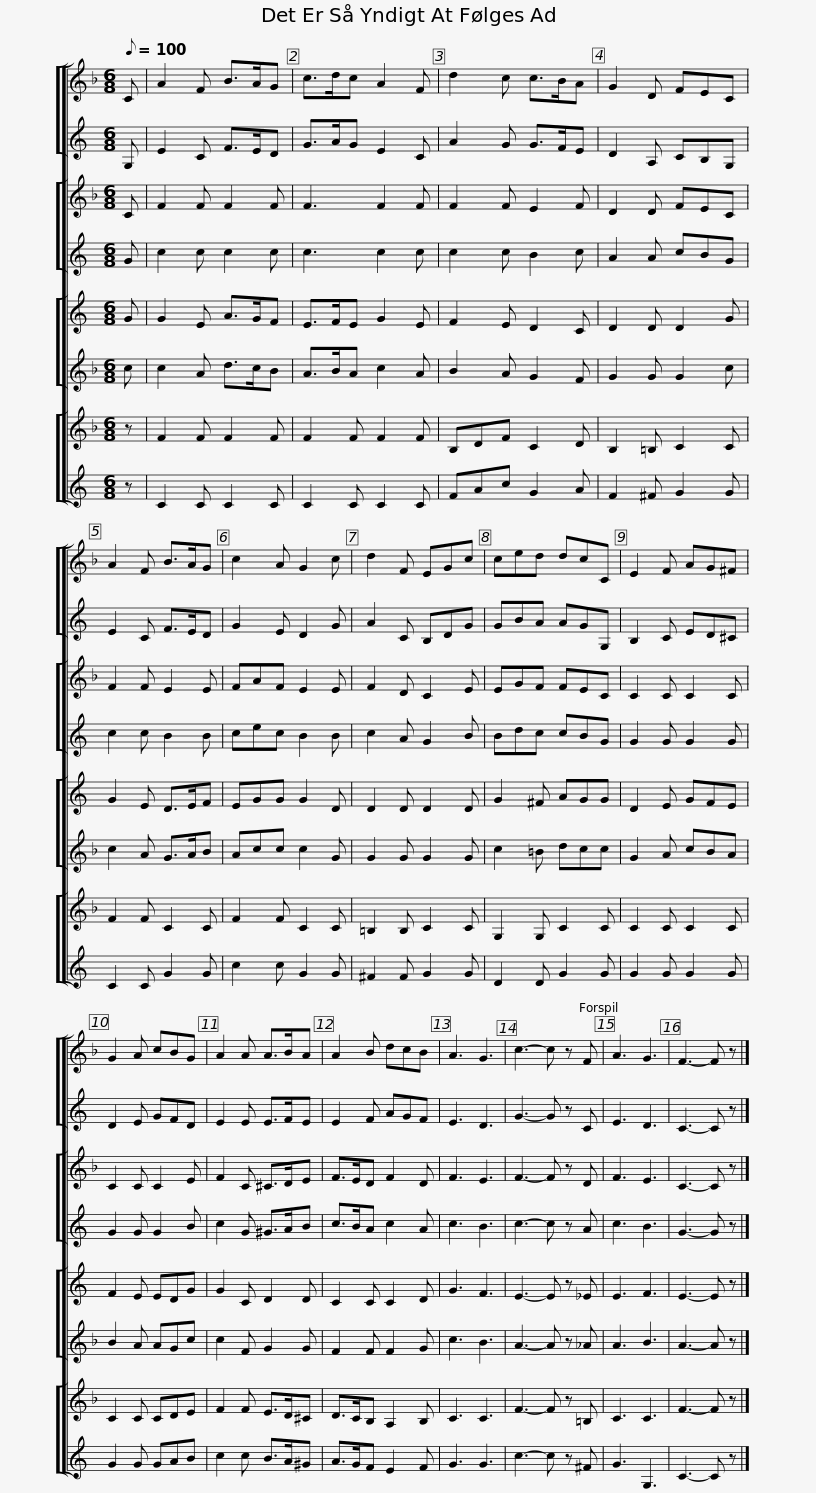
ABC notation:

X:1
%%score [ [ 1 2 ] [ 3 4 ] [ 5 6 ] [ 7 8 ] ]
L:1/8
Q:1/8=100
M:6/8
I:linebreak $
K:none
V:1 treble transpose=-2
V:2 treble transpose=3
V:3 treble transpose=-2
V:4 treble transpose=-9
V:5 treble transpose=-9
V:6 treble transpose=-14
V:7 treble transpose=-14
V:8 treble transpose=-21
V:1
[K:F] C | A2 F B>AG | c>dc A2 F | d2 c c>BA | G2 D FEC | %5
 A2 F B>AG |$ c2 A G2 c | d2 F EGc | ced dcC | E2 F AG^F | %10
 G2 A cBG |$ A2 A A>BA | A2 B dcB | A3 G3 | c3- c z F | %15
 A3 G3 | F3- F z |] %17
V:2
[K:C] G, | E2 C F>ED | G>AG E2 C | A2 G G>FE | D2 A, CB,G, | %5
 E2 C F>ED |$ G2 E D2 G | A2 C B,DG | GBA AGG, | B,2 C ED^C | %10
 D2 E GFD |$ E2 E E>FE | E2 F AGF | E3 D3 | G3- G z C | %15
 E3 D3 | C3- C z |] %17
V:3
[K:F] C | F2 F F2 F | F3 F2 F | F2 F E2 F | D2 D FEC | %5
 F2 F E2 E |$ FAF E2 E | F2 D C2 E | EGF FEC | C2 C C2 C | %10
 C2 C C2 E |$ F2 C ^C>DE | F>ED F2 D | F3 E3 | F3- F z D | %15
 F3 E3 | C3- C z |] %17
V:4
[K:C] G | c2 c c2 c | c3 c2 c | c2 c B2 c | A2 A cBG | %5
 c2 c B2 B |$ cec B2 B | c2 A G2 B | Bdc cBG | G2 G G2 G | %10
 G2 G G2 B |$ c2 G ^G>AB | c>BA c2 A | c3 B3 | c3- c z A | %15
 c3 B3 | G3- G z |] %17
V:5
[K:C] G | G2 E A>GF | E>FE G2 E | F2 E D2 C | D2 D D2 G | %5
 G2 E D>EF |$ EGG G2 D | D2 D D2 D | G2 ^F AGG | D2 E GFE | %10
 F2 E EDG |$ G2 C D2 D | C2 C C2 D | G3 F3 | E3- E z _E | %15
 E3 F3 | E3- E z |] %17
V:6
[K:F] c | c2 A d>cB | A>BA c2 A | B2 A G2 F | G2 G G2 c | %5
 c2 A G>AB |$ Acc c2 G | G2 G G2 G | c2 =B dcc | G2 A cBA | %10
 B2 A AGc |$ c2 F G2 G | F2 F F2 G | c3 B3 | A3- A z _A | %15
 A3 B3 | A3- A z |] %17
V:7
[K:F] z | F2 F F2 F | F2 F F2 F | B,DF C2 D | B,2 =B, C2 C | %5
 F2 F C2 C |$ F2 F C2 C | =B,2 B, C2 C | G,2 G, C2 C | C2 C C2 C | %10
 C2 C CDE |$ F2 F E>D^C | D>CB, A,2 B, | C3 C3 | F3- F z =B, | %15
 C3 C3 | F3- F z |] %17
V:8
[K:C] z | C2 C C2 C | C2 C C2 C | FAc G2 A | F2 ^F G2 G | %5
 C2 C G2 G |$ c2 c G2 G | ^F2 F G2 G | D2 D G2 G | G2 G G2 G | %10
 G2 G GAB |$ c2 c B>A^G | A>GF E2 F | G3 G3 | c3- c z ^F | %15
 G3 G,3 | C3- C z |] %17
